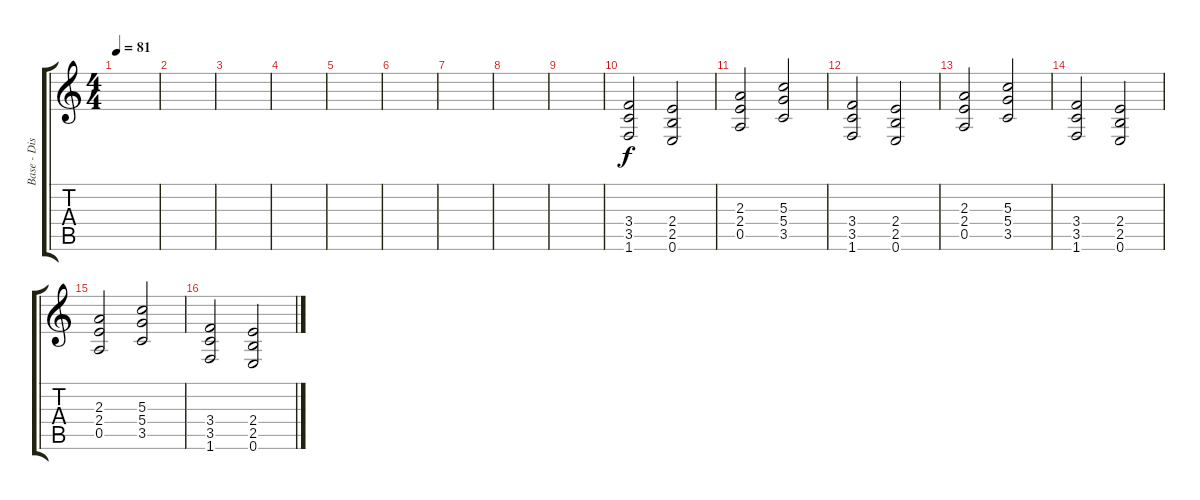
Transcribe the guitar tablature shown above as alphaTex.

\track ("Base - Distorted Guitar" "Base - Dis") {instrument distortionguitar}
\staff {score tabs}
\tuning (E4 B3 G3 D3 A2 E2) {hide}
\ts (4 4)
\tempo 81
\clef g2
\ks c
|
|
|
|
|
|
|
|
|
(3.4 3.5 1.6).2 (2.4 2.5 0.6).2 |
(2.3 2.4 0.5).2 (5.3 5.4 3.5).2 |
(3.4 3.5 1.6).2 (2.4 2.5 0.6).2 |
(2.3 2.4 0.5).2 (5.3 5.4 3.5).2 |
(3.4 3.5 1.6).2 (2.4 2.5 0.6).2 |
(2.3 2.4 0.5).2 (5.3 5.4 3.5).2 |
(3.4 3.5 1.6).2 (2.4 2.5 0.6).2
